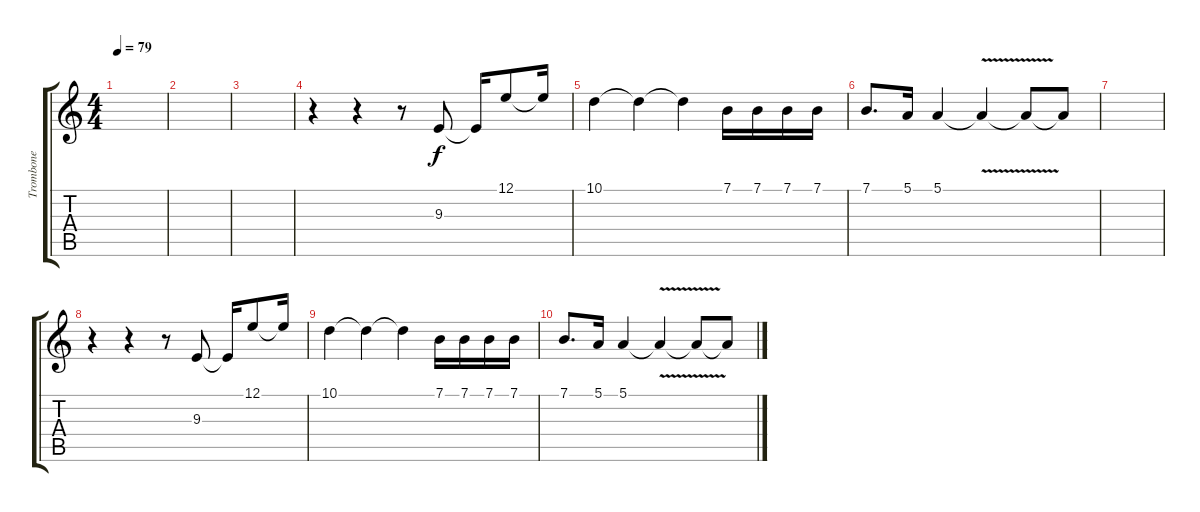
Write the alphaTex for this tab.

\track ("Trombone" "Trombone") {instrument trombone}
\staff {score tabs}
\tuning (E4 B3 G3 D3 A2 E2) {hide}
\ts (4 4)
\tempo 79
\clef g2
\ks c
|
|
|
r.4 r.4 r.8 9.3.8 9.3{t}.16 12.1.8 12.1{t}.16 |
10.1.4 10.1{t}.4 10.1{t}.4 7.1.16 7.1.16 7.1.16 7.1.16 |
7.1.8{d} 5.1.16 5.1.4 5.1{v t}.4 5.1{t}.8 5.1{t}.8 |
|
r.4 r.4 r.8 9.3.8 9.3{t}.16 12.1.8 12.1{t}.16 |
10.1.4 10.1{t}.4 10.1{t}.4 7.1.16 7.1.16 7.1.16 7.1.16 |
7.1.8{d} 5.1.16 5.1.4 5.1{v t}.4 5.1{t}.8 5.1{t}.8
